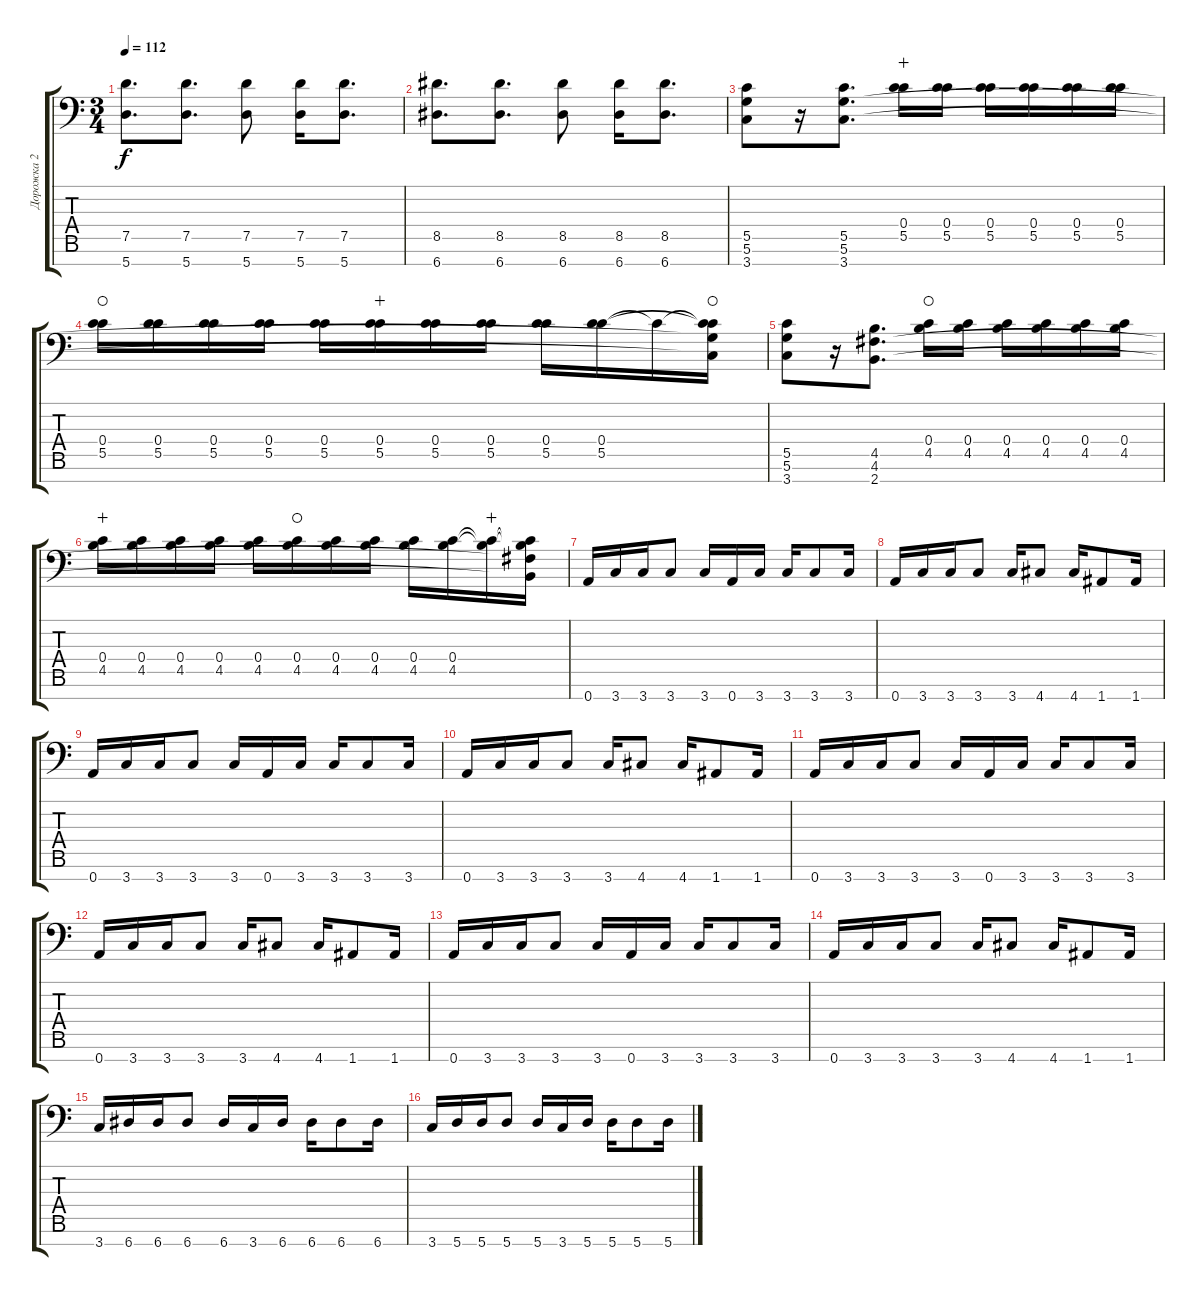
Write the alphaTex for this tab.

\track ("Дорожка 2" "Дорожка 2") {instrument overdrivenguitar}
\staff {score tabs}
\tuning (D4 A3 F3 C3 G2 D2 A1) {hide}
\ts (3 4)
\tempo 112
\clef f4
\ks c
(7.5 5.7).8{d dy f} (7.5 5.7).8{d} (7.5 5.7).8 (7.5 5.7).16 (7.5 5.7).8{d} |
(8.5 6.7).8{d} (8.5 6.7).8{d} (8.5 6.7).8 (8.5 6.7).16 (8.5 6.7).8{d} |
(5.5 5.6 3.7).8 r.16 (5.5 5.6 3.7).8{d} (0.4 5.5).16{wahc} (0.4 5.5).16 (0.4 5.5).16 (0.4 5.5).16 (0.4 5.5).16 (0.4 5.5).16 |
(0.4 5.5).16{waho} (0.4 5.5).16 (0.4 5.5).16 (0.4 5.5).16 (0.4 5.5).16 (0.4 5.5).16{wahc} (0.4 5.5).16 (0.4 5.5).16 (0.4 5.5).16 (0.4 5.5).16 0.4{t}.16 (0.4{t} 5.5{t} 5.6{t} 3.7{t}).16{waho} |
(5.5 5.6 3.7).8 r.16 (4.5 4.6 2.7).8{d} (0.4 4.5).16{waho} (0.4 4.5).16 (0.4 4.5).16 (0.4 4.5).16 (0.4 4.5).16 (0.4 4.5).16 |
(0.4 4.5).16{wahc} (0.4 4.5).16 (0.4 4.5).16 (0.4 4.5).16 (0.4 4.5).16 (0.4 4.5).16{waho} (0.4 4.5).16 (0.4 4.5).16 (0.4 4.5).16 (0.4 4.5).16 (0.4{t} 4.5{t}).16{wahc} (0.4{t} 4.5{t} 4.6{t} 2.7{t}).16 |
0.7.16 3.7.16 3.7.16 3.7.8 3.7.16 0.7.16 3.7.16 3.7.16 3.7.8 3.7.16 |
0.7.16 3.7.16 3.7.16 3.7.8 3.7.16 4.7.8 4.7.16 1.7.8 1.7.16 |
0.7.16 3.7.16 3.7.16 3.7.8 3.7.16 0.7.16 3.7.16 3.7.16 3.7.8 3.7.16 |
0.7.16 3.7.16 3.7.16 3.7.8 3.7.16 4.7.8 4.7.16 1.7.8 1.7.16 |
0.7.16 3.7.16 3.7.16 3.7.8 3.7.16 0.7.16 3.7.16 3.7.16 3.7.8 3.7.16 |
0.7.16 3.7.16 3.7.16 3.7.8 3.7.16 4.7.8 4.7.16 1.7.8 1.7.16 |
0.7.16 3.7.16 3.7.16 3.7.8 3.7.16 0.7.16 3.7.16 3.7.16 3.7.8 3.7.16 |
0.7.16 3.7.16 3.7.16 3.7.8 3.7.16 4.7.8 4.7.16 1.7.8 1.7.16 |
3.7.16 6.7.16 6.7.16 6.7.8 6.7.16 3.7.16 6.7.16 6.7.16 6.7.8 6.7.16 |
3.7.16 5.7.16 5.7.16 5.7.8 5.7.16 3.7.16 5.7.16 5.7.16 5.7.8 5.7.16
